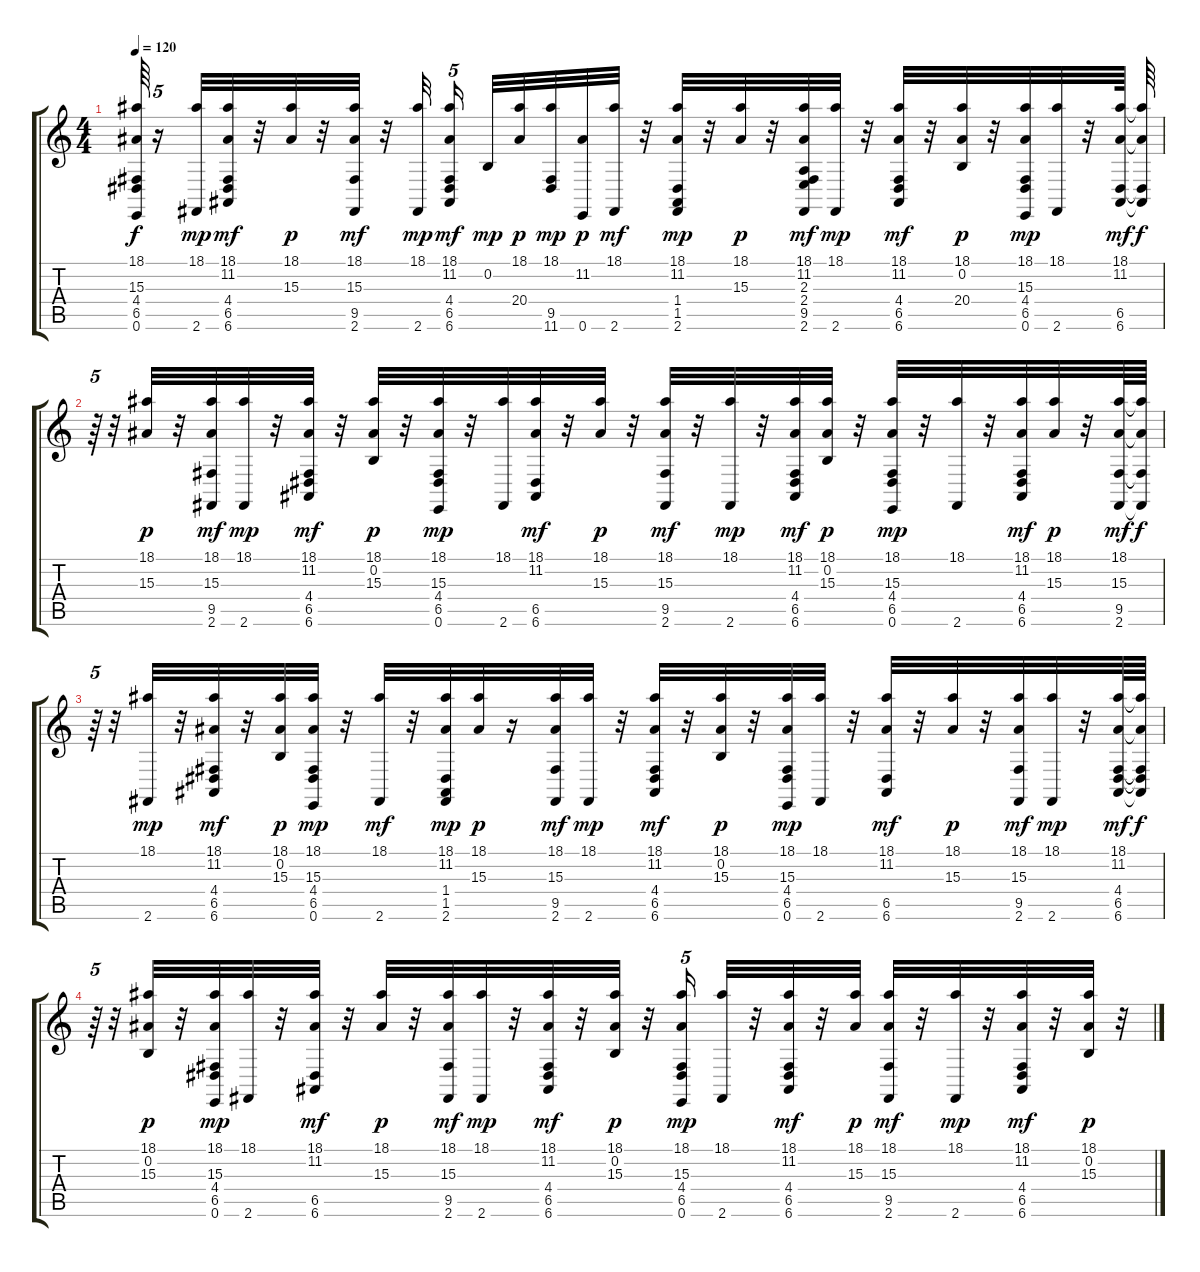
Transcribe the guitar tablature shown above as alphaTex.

\track "" {instrument drawbarorgan}
\staff {score tabs}
\tuning (E4 B3 G3 D3 A2 E2) {hide}
\ts (4 4)
\tempo 120
\clef g2
\ks c
(18.1{t} 15.3{t} 4.4{t} 6.5{t} 0.6{t}).64{dy f} r.16{tu (5 4)} (18.1 2.6).32{dy mp} (18.1 11.2 4.4 6.5 6.6).32{dy mf} r.32 (18.1 15.3).32{dy p} r.32 (18.1 15.3 9.5 2.6).32{dy mf} r.32 (18.1 2.6).32{dy mp} (18.1 11.2 4.4 6.5 6.6).16{tu (5 4) dy mf} 0.2.32{dy mp} (18.1 20.4).32{dy p} (18.1 9.5 11.6).32{dy mp} (11.2 0.6).32{dy p} (18.1 2.6).32{dy mf} r.32 (18.1 11.2 1.4 1.5 2.6).32{dy mp} r.32 (18.1 15.3).32{dy p} r.32 (18.1 11.2 2.3 2.4 9.5 2.6).32{dy mf} (18.1 2.6).32{dy mp} r.32 (18.1 11.2 4.4 6.5 6.6).32{dy mf} r.32 (18.1 0.2 20.4).32{dy p} r.32 (18.1 15.3 4.4 6.5 0.6).32{dy mp} (18.1 2.6).32 r.32 (18.1 11.2 6.5 6.6).64{dy mf} (18.1{t} 11.2{t} 6.5{t} 6.6{t}).64{dy f} |
r.64{tu (5 4)} r.32 (18.1 15.3).32{dy p} r.32 (18.1 15.3 9.5 2.6).32{dy mf} (18.1 2.6).32{dy mp} r.32 (18.1 11.2 4.4 6.5 6.6).32{dy mf} r.32 (18.1 0.2 15.3).32{dy p} r.32 (18.1 15.3 4.4 6.5 0.6).32{dy mp} r.32 (18.1 2.6).32 (18.1 11.2 6.5 6.6).32{dy mf} r.32 (18.1 15.3).32{dy p} r.32 (18.1 15.3 9.5 2.6).32{dy mf} r.32 (18.1 2.6).32{dy mp} r.32 (18.1 11.2 4.4 6.5 6.6).32{dy mf} (18.1 0.2 15.3).32{dy p} r.32 (18.1 15.3 4.4 6.5 0.6).32{dy mp} r.32 (18.1 2.6).32 r.32 (18.1 11.2 4.4 6.5 6.6).32{dy mf} (18.1 15.3).32{dy p} r.32 (18.1 15.3 9.5 2.6).64{dy mf} (18.1{t} 15.3{t} 9.5{t} 2.6{t}).64{dy f} |
r.64{tu (5 4)} r.32 (18.1 2.6).32{dy mp} r.32 (18.1 11.2 4.4 6.5 6.6).32{dy mf} r.32 (18.1 0.2 15.3).32{dy p} (18.1 15.3 4.4 6.5 0.6).32{dy mp} r.32 (18.1 2.6).32{dy mf} r.32 (18.1 11.2 1.4 1.5 2.6).32{dy mp} (18.1 15.3).32{dy p} r.16 (18.1 15.3 9.5 2.6).32{dy mf} (18.1 2.6).32{dy mp} r.32 (18.1 11.2 4.4 6.5 6.6).32{dy mf} r.32 (18.1 0.2 15.3).32{dy p} r.32 (18.1 15.3 4.4 6.5 0.6).32{dy mp} (18.1 2.6).32 r.32 (18.1 11.2 6.5 6.6).32{dy mf} r.32 (18.1 15.3).32{dy p} r.32 (18.1 15.3 9.5 2.6).32{dy mf} (18.1 2.6).32{dy mp} r.32 (18.1 11.2 4.4 6.5 6.6).64{dy mf} (18.1{t} 11.2{t} 4.4{t} 6.5{t} 6.6{t}).64{dy f} |
r.64{tu (5 4)} r.32 (18.1 0.2 15.3).32{dy p} r.32 (18.1 15.3 4.4 6.5 0.6).32{dy mp} (18.1 2.6).32 r.32 (18.1 11.2 6.5 6.6).32{dy mf} r.32 (18.1 15.3).32{dy p} r.32 (18.1 15.3 9.5 2.6).32{dy mf} (18.1 2.6).32{dy mp} r.32 (18.1 11.2 4.4 6.5 6.6).32{dy mf} r.32 (18.1 0.2 15.3).32{dy p} r.32 (18.1 15.3 4.4 6.5 0.6).16{tu (5 4) dy mp} (18.1 2.6).32 r.32 (18.1 11.2 4.4 6.5 6.6).32{dy mf} r.32 (18.1 15.3).32{dy p} (18.1 15.3 9.5 2.6).32{dy mf} r.32 (18.1 2.6).32{dy mp} r.32 (18.1 11.2 4.4 6.5 6.6).32{dy mf} r.32 (18.1 0.2 15.3).32{dy p} r.32
